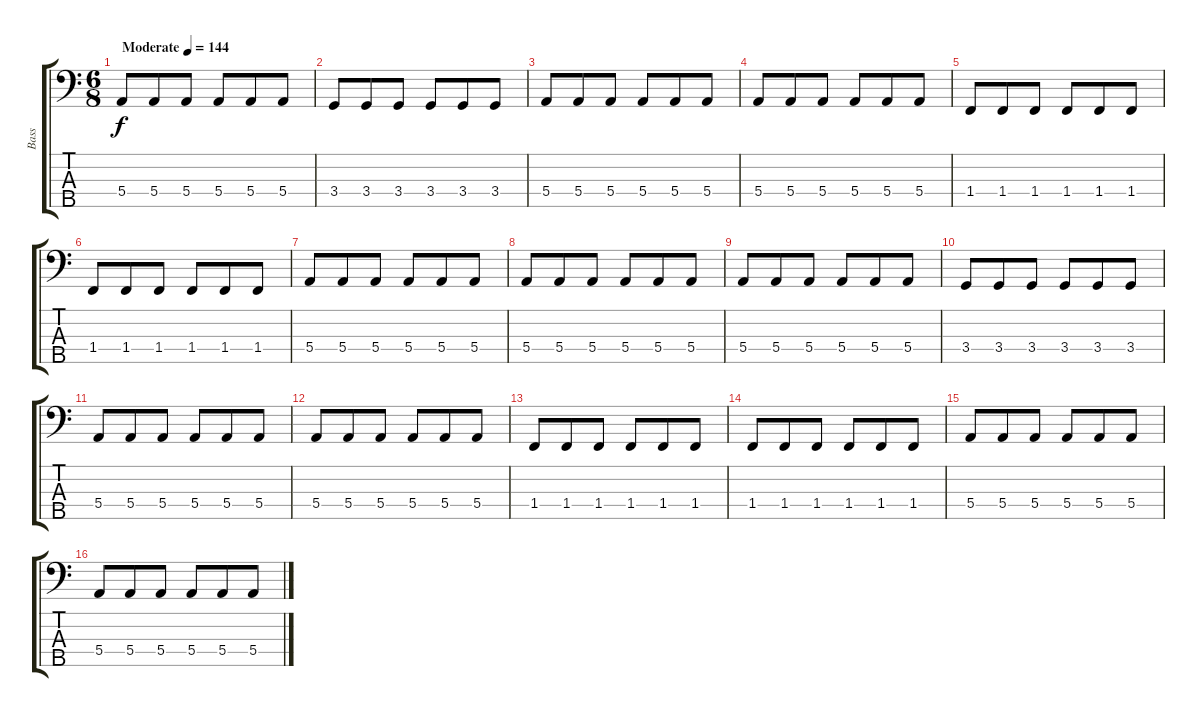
\track ("Bass" "Bass") {instrument distortionguitar}
\staff {score tabs}
\tuning (G2 D2 A1 E1 B0) {hide}
\ts (6 8)
\tempo (144 "Moderate")
\clef f4
\ks c
5.4.8{dy f instrument distortionguitar} 5.4.8 5.4.8 5.4.8 5.4.8 5.4.8 |
3.4.8 3.4.8 3.4.8 3.4.8 3.4.8 3.4.8 |
5.4.8 5.4.8 5.4.8 5.4.8 5.4.8 5.4.8 |
5.4.8 5.4.8 5.4.8 5.4.8 5.4.8 5.4.8 |
1.4.8 1.4.8 1.4.8 1.4.8 1.4.8 1.4.8 |
1.4.8 1.4.8 1.4.8 1.4.8 1.4.8 1.4.8 |
5.4.8 5.4.8 5.4.8 5.4.8 5.4.8 5.4.8 |
5.4.8 5.4.8 5.4.8 5.4.8 5.4.8 5.4.8 |
5.4.8 5.4.8 5.4.8 5.4.8 5.4.8 5.4.8 |
3.4.8 3.4.8 3.4.8 3.4.8 3.4.8 3.4.8 |
5.4.8 5.4.8 5.4.8 5.4.8 5.4.8 5.4.8 |
5.4.8 5.4.8 5.4.8 5.4.8 5.4.8 5.4.8 |
1.4.8 1.4.8 1.4.8 1.4.8 1.4.8 1.4.8 |
1.4.8 1.4.8 1.4.8 1.4.8 1.4.8 1.4.8 |
5.4.8 5.4.8 5.4.8 5.4.8 5.4.8 5.4.8 |
5.4.8 5.4.8 5.4.8 5.4.8 5.4.8 5.4.8
